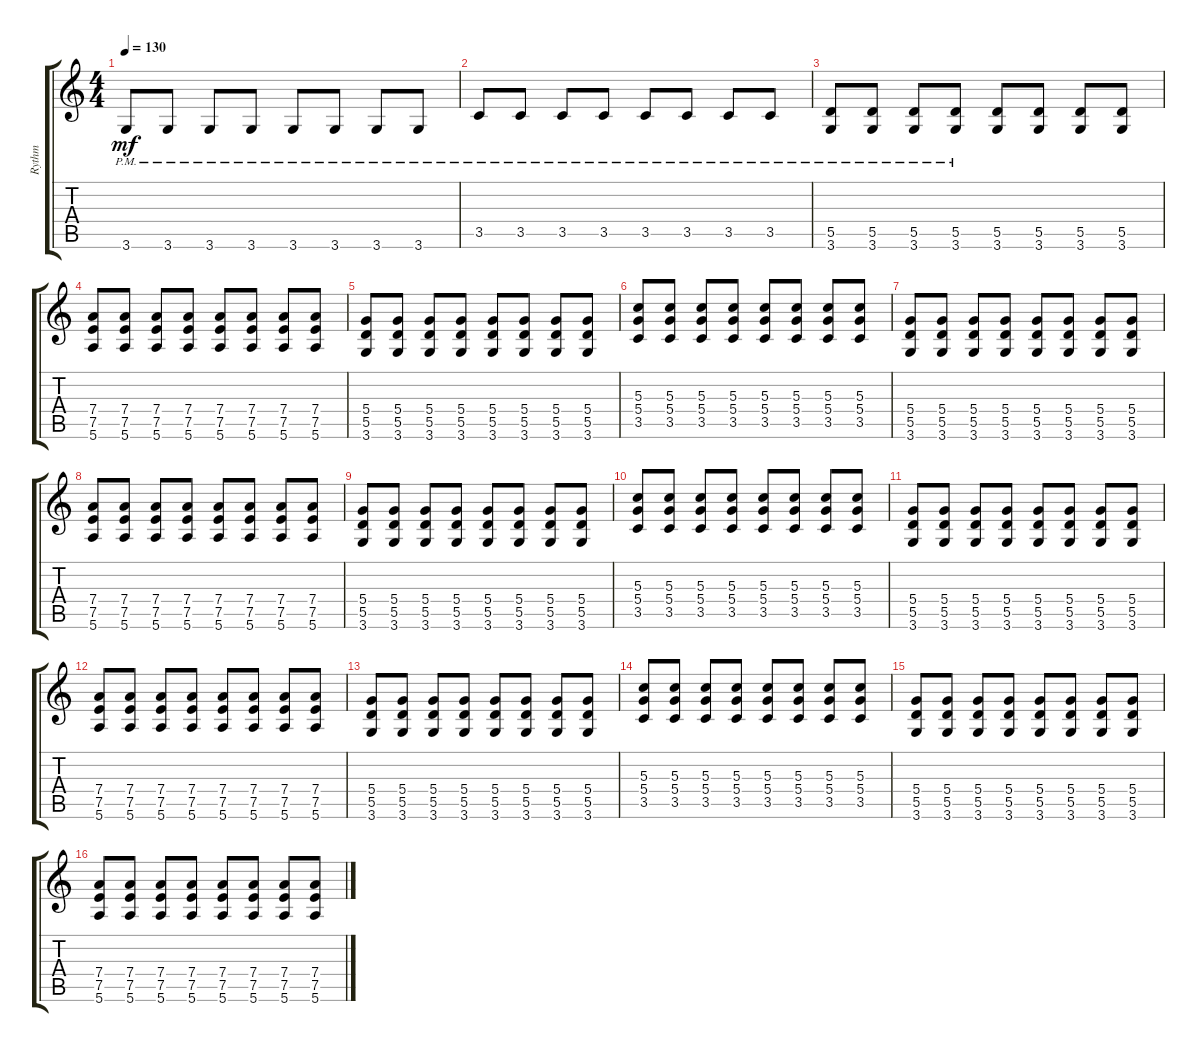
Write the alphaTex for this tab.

\track ("Rythm" "Rythm") {instrument distortionguitar}
\staff {score tabs}
\tuning (E4 B3 G3 D3 A2 E2) {hide}
\ts (4 4)
\tempo 130
\clef g2
\ks c
3.6{pm}.8{dy mf} 3.6{pm}.8 3.6{pm}.8 3.6{pm}.8 3.6{pm}.8 3.6{pm}.8 3.6{pm}.8 3.6{pm}.8 |
3.5{pm}.8 3.5{pm}.8 3.5{pm}.8 3.5{pm}.8 3.5{pm}.8 3.5{pm}.8 3.5{pm}.8 3.5{pm}.8 |
(5.5{pm} 3.6{pm}).8 (5.5{pm} 3.6{pm}).8 (5.5{pm} 3.6{pm}).8 (5.5{pm} 3.6{pm}).8 (5.5 3.6).8 (5.5 3.6).8 (5.5 3.6).8 (5.5 3.6).8 |
(7.4 7.5 5.6).8 (7.4 7.5 5.6).8 (7.4 7.5 5.6).8 (7.4 7.5 5.6).8 (7.4 7.5 5.6).8 (7.4 7.5 5.6).8 (7.4 7.5 5.6).8 (7.4 7.5 5.6).8 |
(5.4 5.5 3.6).8 (5.4 5.5 3.6).8 (5.4 5.5 3.6).8 (5.4 5.5 3.6).8 (5.4 5.5 3.6).8 (5.4 5.5 3.6).8 (5.4 5.5 3.6).8 (5.4 5.5 3.6).8 |
(5.3 5.4 3.5).8 (5.3 5.4 3.5).8 (5.3 5.4 3.5).8 (5.3 5.4 3.5).8 (5.3 5.4 3.5).8 (5.3 5.4 3.5).8 (5.3 5.4 3.5).8 (5.3 5.4 3.5).8 |
(5.4 5.5 3.6).8 (5.4 5.5 3.6).8 (5.4 5.5 3.6).8 (5.4 5.5 3.6).8 (5.4 5.5 3.6).8 (5.4 5.5 3.6).8 (5.4 5.5 3.6).8 (5.4 5.5 3.6).8 |
(7.4 7.5 5.6).8 (7.4 7.5 5.6).8 (7.4 7.5 5.6).8 (7.4 7.5 5.6).8 (7.4 7.5 5.6).8 (7.4 7.5 5.6).8 (7.4 7.5 5.6).8 (7.4 7.5 5.6).8 |
(5.4 5.5 3.6).8 (5.4 5.5 3.6).8 (5.4 5.5 3.6).8 (5.4 5.5 3.6).8 (5.4 5.5 3.6).8 (5.4 5.5 3.6).8 (5.4 5.5 3.6).8 (5.4 5.5 3.6).8 |
(5.3 5.4 3.5).8 (5.3 5.4 3.5).8 (5.3 5.4 3.5).8 (5.3 5.4 3.5).8 (5.3 5.4 3.5).8 (5.3 5.4 3.5).8 (5.3 5.4 3.5).8 (5.3 5.4 3.5).8 |
(5.4 5.5 3.6).8 (5.4 5.5 3.6).8 (5.4 5.5 3.6).8 (5.4 5.5 3.6).8 (5.4 5.5 3.6).8 (5.4 5.5 3.6).8 (5.4 5.5 3.6).8 (5.4 5.5 3.6).8 |
(7.4 7.5 5.6).8 (7.4 7.5 5.6).8 (7.4 7.5 5.6).8 (7.4 7.5 5.6).8 (7.4 7.5 5.6).8 (7.4 7.5 5.6).8 (7.4 7.5 5.6).8 (7.4 7.5 5.6).8 |
(5.4 5.5 3.6).8 (5.4 5.5 3.6).8 (5.4 5.5 3.6).8 (5.4 5.5 3.6).8 (5.4 5.5 3.6).8 (5.4 5.5 3.6).8 (5.4 5.5 3.6).8 (5.4 5.5 3.6).8 |
(5.3 5.4 3.5).8 (5.3 5.4 3.5).8 (5.3 5.4 3.5).8 (5.3 5.4 3.5).8 (5.3 5.4 3.5).8 (5.3 5.4 3.5).8 (5.3 5.4 3.5).8 (5.3 5.4 3.5).8 |
(5.4 5.5 3.6).8 (5.4 5.5 3.6).8 (5.4 5.5 3.6).8 (5.4 5.5 3.6).8 (5.4 5.5 3.6).8 (5.4 5.5 3.6).8 (5.4 5.5 3.6).8 (5.4 5.5 3.6).8 |
(7.4 7.5 5.6).8 (7.4 7.5 5.6).8 (7.4 7.5 5.6).8 (7.4 7.5 5.6).8 (7.4 7.5 5.6).8 (7.4 7.5 5.6).8 (7.4 7.5 5.6).8 (7.4 7.5 5.6).8
